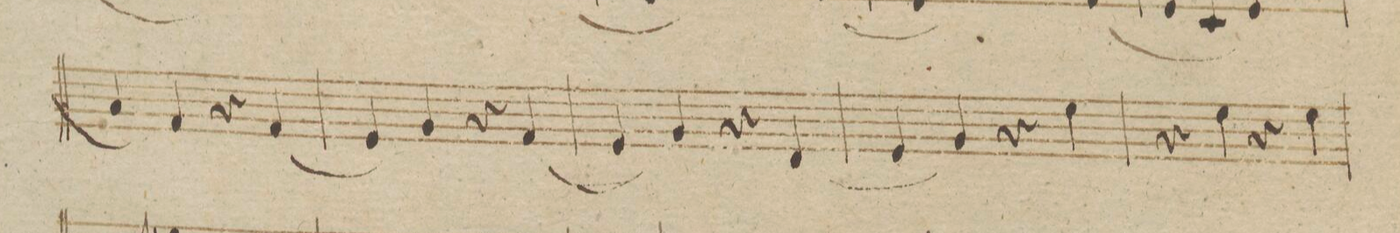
**kern	**dynam
*I"Violino 2do	*
*clefG2	*
*k[b-]	*
*met(c)	*
*M4/4	*
4a/	.
4f/)	.
4r	.
(<4f/	.
=63	=63
4e/	.
4g/)	.
4r	.
(<4f/	.
=64	=64
4e/	.
4g/)	.
4r	.
(<4d/	.
=65	=65
4e/	.
4g/)	.
4r	.
4ee\	.
=66	=66
4r	.
4ee\	.
4r	.
4ee\	.
=67	=67
*-	*-
